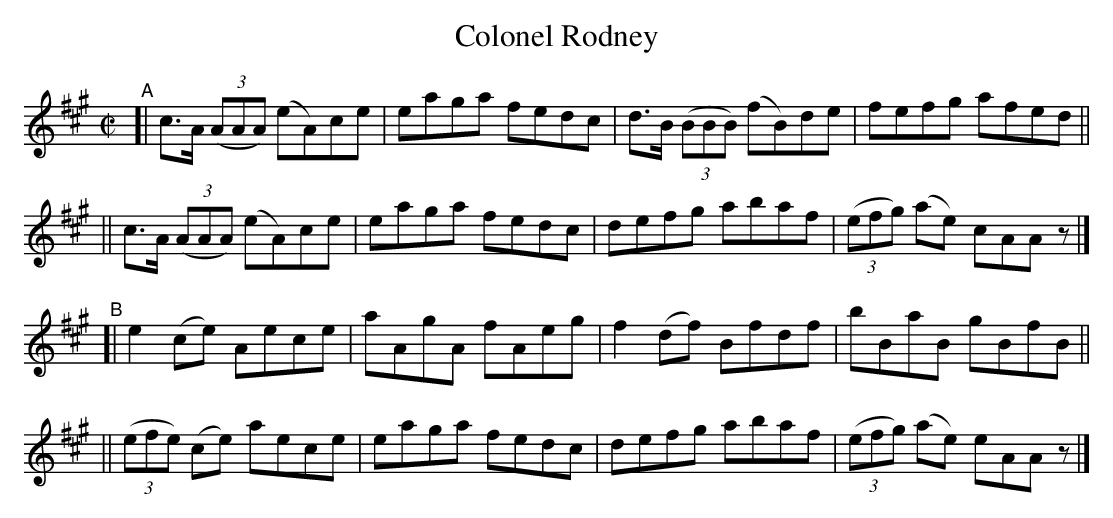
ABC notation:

X:1
T: Colonel Rodney
M: C|
L: 1/8
K: A
"^A"\
[| c>A (3(AAA) (eA)ce | eaga fedc | d>B (3(BBB) (fB)de | fefg afed ||
|| c>A (3(AAA) (eA)ce | eaga fedc | defg abaf | (3(efg) (ae) cAA z |]
"^B"\
[| e2(ce) Aece | aAgA fAeg | f2(df) Bfdf | bBaB gBfB ||
|| (3(efe) (ce) aece | eaga fedc | defg abaf | (3(efg) (ae) eAA z |]
